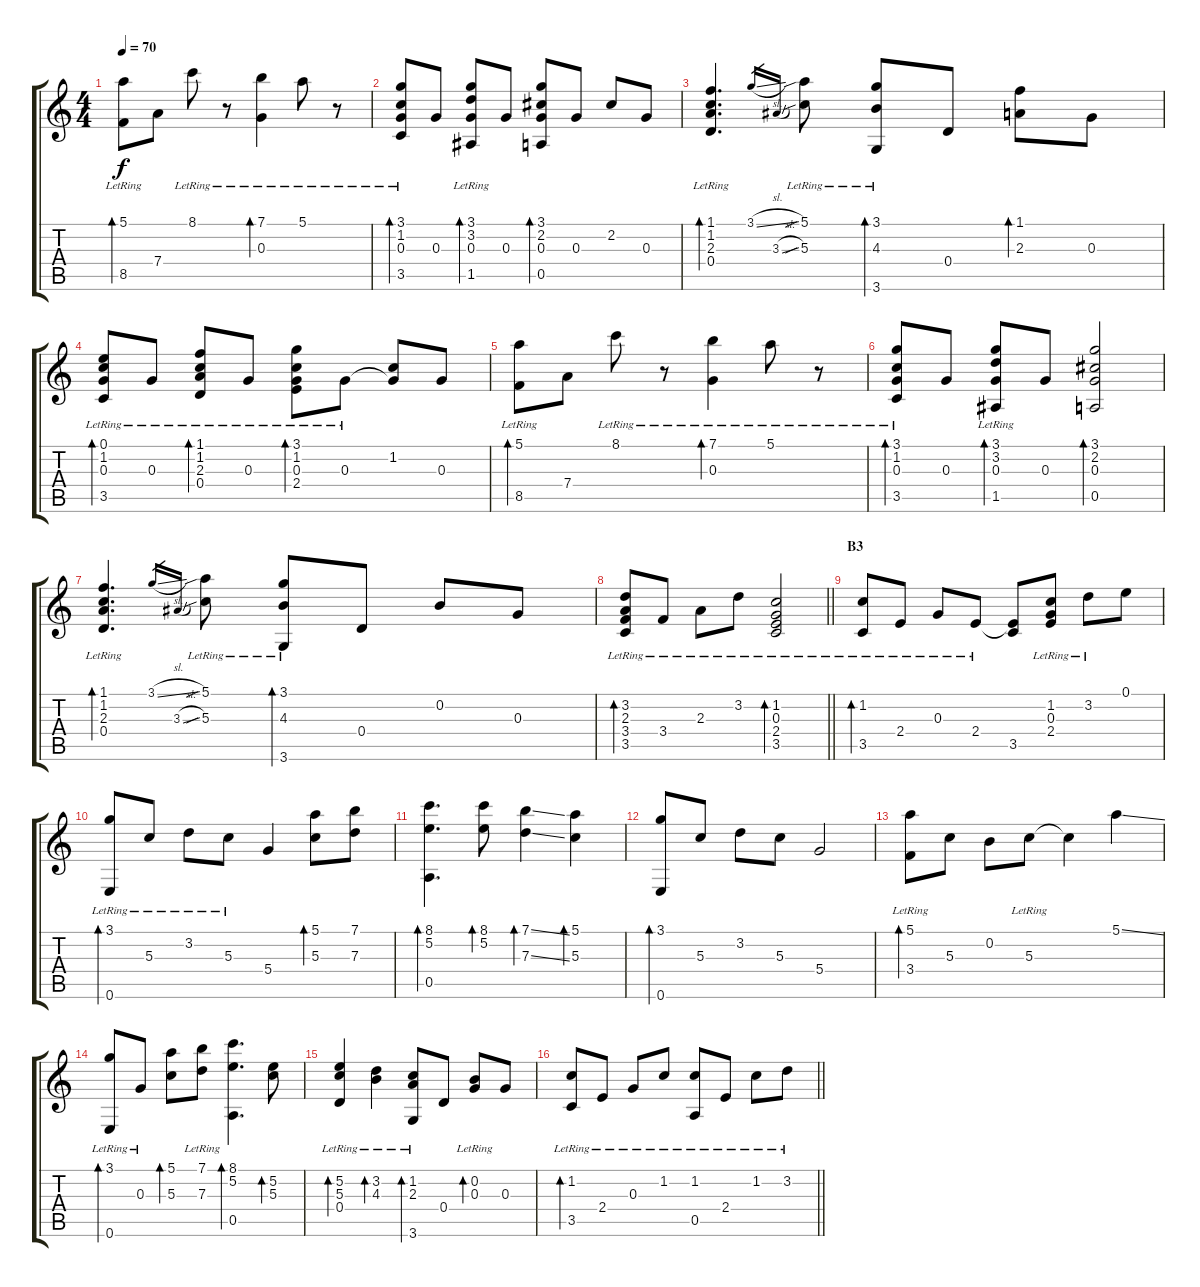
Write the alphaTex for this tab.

\track "" {instrument acousticguitarnylon}
\staff {score tabs}
\tuning (E4 B3 G3 D3 A2 E2) {hide}
\ts (4 4)
\tempo 70
\clef g2
\ks c
(5.1{lr} 8.5).8{bd 240 dy f} 7.4.8 8.1{lr}.8 r.8 (7.1{lr} 0.3{lr}).4{bd 480} 5.1{lr}.8 r.8 |
(3.1{lr} 1.2{lr} 0.3{lr} 3.5{lr}).8{bd 240} 0.3.8 (3.1{lr} 3.2{lr} 0.3{lr} 1.5{lr}).8{bd 240} 0.3.8 (3.1 2.2 0.3 0.5).8{bd 240} 0.3.8 2.2.8 0.3.8 |
(1.1{lr} 1.2{lr} 2.3{lr} 0.4{lr}).4{d bd 240} 3.1{sl}.16{gr} 3.3{sl}.16{gr} (5.1{sib lr} 5.3{sib lr}).8 (3.1{lr} 4.3 3.6).8{bd 240} 0.4.8 (1.1 2.3).8{bd 240} 0.3.8 |
(0.1{lr} 1.2{lr} 0.3{lr} 3.5).8{bd 240} 0.3{lr}.8 (1.1{lr} 1.2 2.3 0.4{lr}).8{bd 240} 0.3{lr}.8 (3.1{lr} 1.2{lr} 0.3 2.4).8{bd 240} 0.3{lr}.8 (1.2 0.3{t}).8 0.3.8 |
(5.1{lr} 8.5).8{bd 240} 7.4.8 8.1{lr}.8 r.8 (7.1{lr} 0.3{lr}).4{bd 480} 5.1{lr}.8 r.8 |
(3.1{lr} 1.2{lr} 0.3{lr} 3.5{lr}).8{bd 240} 0.3.8 (3.1{lr} 3.2{lr} 0.3{lr} 1.5{lr}).8{bd 240} 0.3.8 (3.1 2.2 0.3 0.5).2{bd 240} |
(1.1{lr} 1.2{lr} 2.3{lr} 0.4{lr}).4{d bd 240} 3.1{sl}.16{gr} 3.3{sl}.16{gr} (5.1{sib lr} 5.3{sib lr}).8 (3.1{lr} 4.3 3.6).8{bd 240} 0.4.8 0.2.8 0.3.8 |
\barLineRight lightlight
(3.2{lr} 2.3{lr} 3.4{lr} 3.5{lr}).8{bd 240} 3.4{lr}.8 2.3{lr}.8 3.2{lr}.8 (1.2{lr} 0.3{lr} 2.4{lr} 3.5{lr}).2{bd 240} |
\section ("" "B3")
(1.2{lr} 3.5{lr}).8{bd 240} 2.4{lr}.8 0.3{lr}.8 2.4{lr}.8 (2.4{t} 3.5).8 (1.2{lr} 0.3 2.4).8 3.2{lr}.8 0.1.8 |
(3.1{lr} 0.6{lr}).8{bd 480} 5.3{lr}.8 3.2{lr}.8 5.3{lr}.8 5.4.4 (5.1 5.3).8{bd 240} (7.1 7.3).8 |
(8.1 5.2 0.5).4{d bd 480} (8.1 5.2).8{bd 240} (7.1{ss} 7.3{ss}).4{bd 480} (5.1 5.3).4{bd 480} |
(3.1 0.6).8{bd 240} 5.3.8 3.2.8 5.3.8 5.4.2 |
(5.1{lr} 3.4).8{bd 240} 5.3.8 0.2.8 5.3{lr}.8 5.3{t}.4 5.1{ss}.4 |
(3.1{lr} 0.6{lr}).8{bd 240} 0.3{lr}.8 (5.1 5.3).8{bd 240} (7.1 7.3{lr}).8 (8.1 5.2 0.5).4{d bd 480} (5.2 5.3).8{bd 240} |
(5.2{lr} 5.3{lr} 0.4).4{bd 240} (3.2{lr} 4.3{lr}).4{bd 240} (1.2{lr} 2.3{lr} 3.6).8{bd 240} 0.4.8 (0.2{lr} 0.3{lr}).8{bd 240} 0.3.8 |
\barLineRight lightlight
(1.2{lr} 3.5).8{bd 240} 2.4{lr}.8 0.3{lr}.8 1.2{lr}.8 (1.2{lr} 0.5).8 2.4{lr}.8 1.2{lr}.8 3.2{lr}.8
